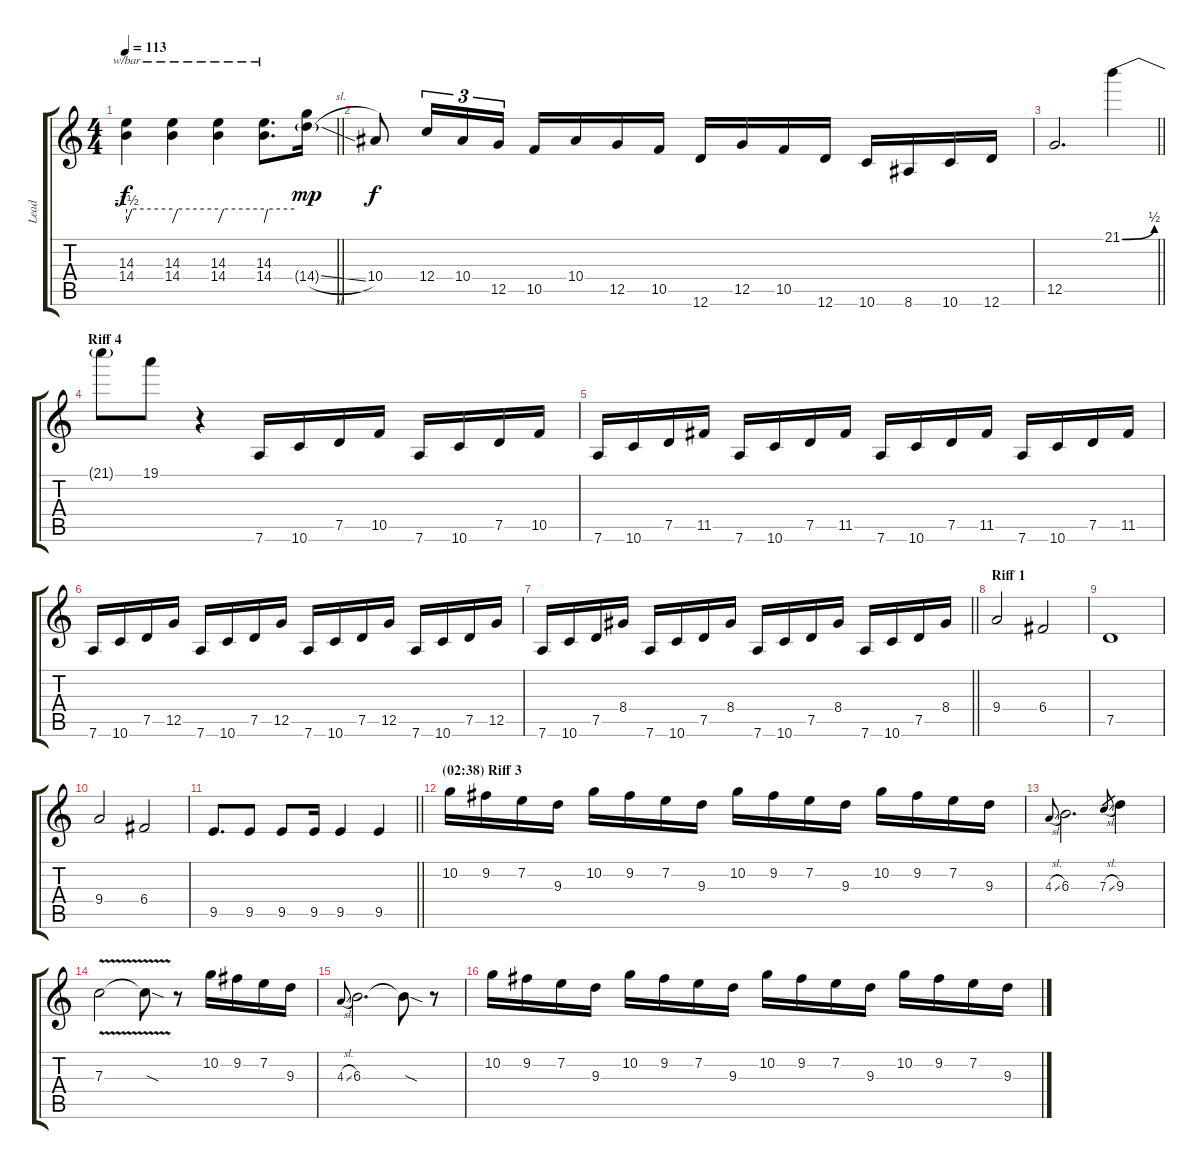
\track ("Lead" "Lead") {instrument overdrivenguitar}
\staff {score tabs}
\tuning (D4 A3 F3 C3 G2 D2) {hide}
\ts (4 4)
\tempo 113
\clef g2
\barLineRight lightlight
\ks c
(14.3 14.4).4{tbe (custom default 0 -6 7 0 60 0) dy f} (14.3 14.4).4{tbe (custom default 0 -6 7 0 60 0)} (14.3 14.4).4{tbe (custom default 0 -6 7 0 60 0)} (14.3 14.4).8{d tbe (custom default 0 -6 7 0 60 0)} (14.3{t} 14.4{sl g}).16{dy mp} |
10.4.8{dy f} 12.4.16{tu (3 2)} 10.4.16{tu (3 2)} 12.5.16{tu (3 2)} 10.5.16 10.4.16 12.5.16 10.5.16 12.6.16 12.5.16 10.5.16 12.6.16 10.6.16 8.6.16 10.6.16 12.6.16 |
\barLineRight lightlight
12.5.2{d} 21.1{be (bend 0 0 60 2)}.4 |
\section ("" "Riff 4")
21.1{t}.8 19.1.8 r.4 7.6.16{volume 10 instrument overdrivenguitar} 10.6.16 7.5.16 10.5.16 7.6.16 10.6.16 7.5.16 10.5.16 |
7.6.16 10.6.16 7.5.16 11.5.16 7.6.16 10.6.16 7.5.16 11.5.16 7.6.16 10.6.16 7.5.16 11.5.16 7.6.16 10.6.16 7.5.16 11.5.16 |
7.6.16 10.6.16 7.5.16 12.5.16 7.6.16 10.6.16 7.5.16 12.5.16 7.6.16 10.6.16 7.5.16 12.5.16 7.6.16 10.6.16 7.5.16 12.5.16 |
\barLineRight lightlight
7.6.16 10.6.16 7.5.16 8.4.16 7.6.16 10.6.16 7.5.16 8.4.16 7.6.16 10.6.16 7.5.16 8.4.16 7.6.16 10.6.16 7.5.16 8.4.16 |
\section ("" "Riff 1")
9.4.2 6.4.2 |
7.5.1 |
9.4.2 6.4.2 |
\barLineRight lightlight
9.5.8{d} 9.5.8 9.5.8 9.5.16 9.5.4 9.5.4 |
\section ("" "(02:38) Riff 3")
10.2.16 9.2.16 7.2.16 9.3.16 10.2.16 9.2.16 7.2.16 9.3.16 10.2.16 9.2.16 7.2.16 9.3.16 10.2.16 9.2.16 7.2.16 9.3.16 |
4.3{sl}.8{gr onbeat} 6.3.2{d} 7.3{sl}.8{gr} 9.3.4 |
7.3{v}.2 7.3{sod t}.8 r.8 10.2.16 9.2.16 7.2.16 9.3.16 |
4.3{sl}.8{gr onbeat} 6.3.2{d} 6.3{sod t}.8 r.8 |
10.2.16 9.2.16 7.2.16 9.3.16 10.2.16 9.2.16 7.2.16 9.3.16 10.2.16 9.2.16 7.2.16 9.3.16 10.2.16 9.2.16 7.2.16 9.3.16
